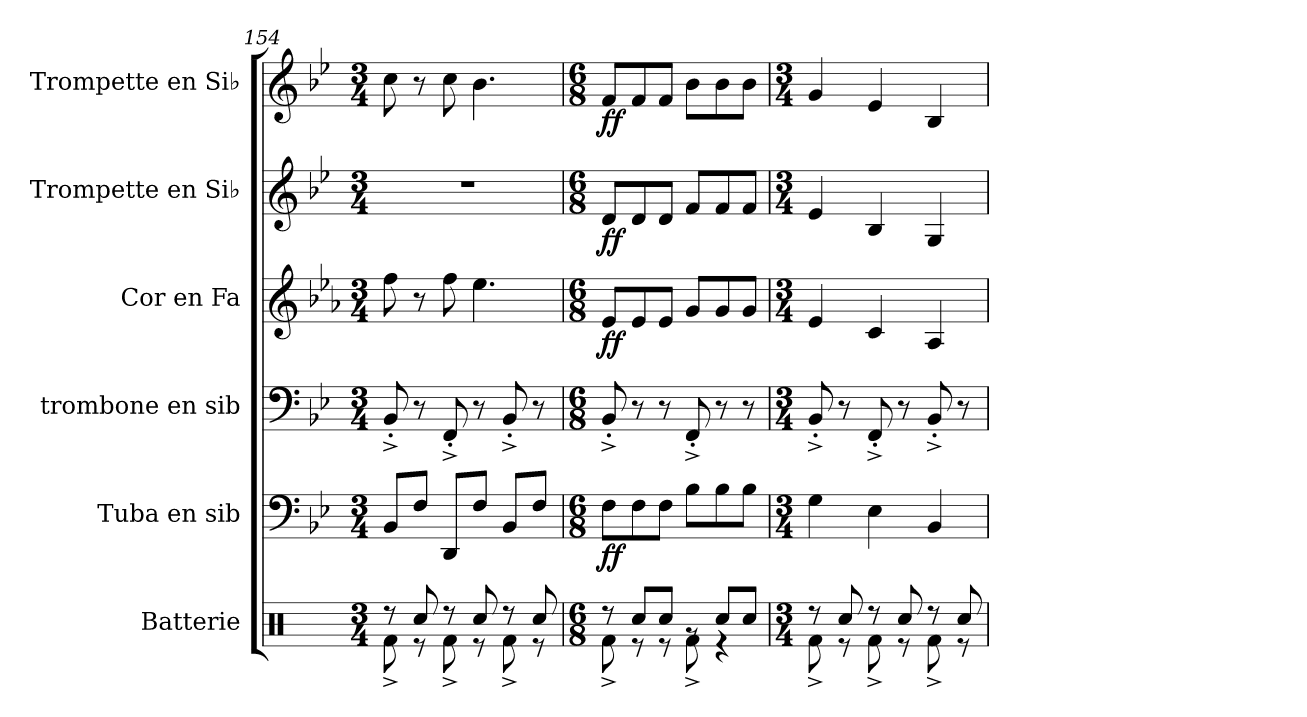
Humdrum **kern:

**kern	**kern	**dynam	**kern	**kern	**dynam	**kern	**dynam	**kern	**dynam
*part6	*part5	*part5	*part4	*part3	*part3	*part2	*part2	*part1	*part1
*staff6	*staff5	*staff5	*staff4	*staff3	*staff3	*staff2	*staff2	*staff1	*staff1
*I"Batterie	*I"Tuba en sib	*	*I"trombone en sib	*I"Cor en Fa	*	*I"Trompette en Si♭	*	*I"Trompette en Si♭	*
*I'Batt.	*I'Tub. sib	*	*I'Trb. sib	*I'Cor Fa	*	*I'Tromp. Si♭	*	*I'Tromp. Si♭	*
*clefX	*clefF4	*	*clefF4	*clefG2	*	*clefG2	*	*clefG2	*
*	*ITrd1c2	*	*ITrd1c2	*ITrd4c7	*	*ITrd1c2	*	*ITrd1c2	*
*k[]	*k[b-e-a-d-]	*	*k[b-e-a-d-]	*k[b-e-a-d-]	*	*k[b-e-a-d-]	*	*k[b-e-a-d-]	*
*M3/4	*M3/4	*	*M3/4	*M3/4	*	*M3/4	*	*M3/4	*
=154	=154	=154	=154	=154	=154	=154	=154	=154	=154
*^	*	*	*	*	*	*	*	*	*
8r	8Rf^\	8AA-/L	.	8AA-'^/	8b-\	.	2.r	.	8b-\	.
8Rcc/	8r	8E-/J	.	8r	8r	.	.	.	8r	.
8r	8Rf^\	8CC/L	.	8EE-'^/	8b-\	.	.	.	8b-\	.
8Rcc/	8r	8E-/J	.	8r	4.a-\	.	.	.	4.a-\	.
8r	8Rf^\	8AA-/L	.	8AA-'^/	.	.	.	.	.	.
8Rcc/	8r	8E-/J	.	8r	.	.	.	.	.	.
=155	=155	=155	=155	=155	=155	=155	=155	=155	=155	=155
*M6/8	*	*M6/8	*	*M6/8	*M6/8	*	*M6/8	*	*M6/8	*
!	!	!	!LO:DY:b	!	!	!LO:DY:b	!	!LO:DY:b	!	!LO:DY:b
8r	8Rf^\	8E-\L	ff	8AA-'^/	8A-/L	ff	8c/L	ff	8e-/L	ff
8Rcc/L	8r	8E-\	.	8r	8A-/	.	8c/	.	8e-/	.
8Rcc/J	8r	8E-\J	.	8r	8A-/J	.	8c/J	.	8e-/J	.
8rg	8Rf^\	8A-\L	.	8EE-'^/	8c/L	.	8e-/L	.	8a-\L	.
8Rcc/L	4r	8A-\	.	8r	8c/	.	8e-/	.	8a-\	.
8Rcc/J	.	8A-\J	.	8r	8c/J	.	8e-/J	.	8a-\J	.
!!LO:PB:g=z
=156	=156	=156	=156	=156	=156	=156	=156	=156	=156	=156
*M3/4	*	*M3/4	*	*M3/4	*M3/4	*	*M3/4	*	*M3/4	*
8r	8Rf^\	4F\	.	8AA-'^/	4A-/	.	4d-/	.	4f/	.
8Rcc/	8r	.	.	8r	.	.	.	.	.	.
8r	8Rf^\	4D-\	.	8EE-'^/	4F/	.	4A-/	.	4d-/	.
8Rcc/	8r	.	.	8r	.	.	.	.	.	.
8r	8Rf^\	4AA-/	.	8AA-'^/	4D-/	.	4F/	.	4A-/	.
8Rcc/	8r	.	.	8r	.	.	.	.	.	.
*v	*v	*	*	*	*	*	*	*	*	*
=	=	=	=	=	=	=	=	=	=
*-	*-	*-	*-	*-	*-	*-	*-	*-	*-
